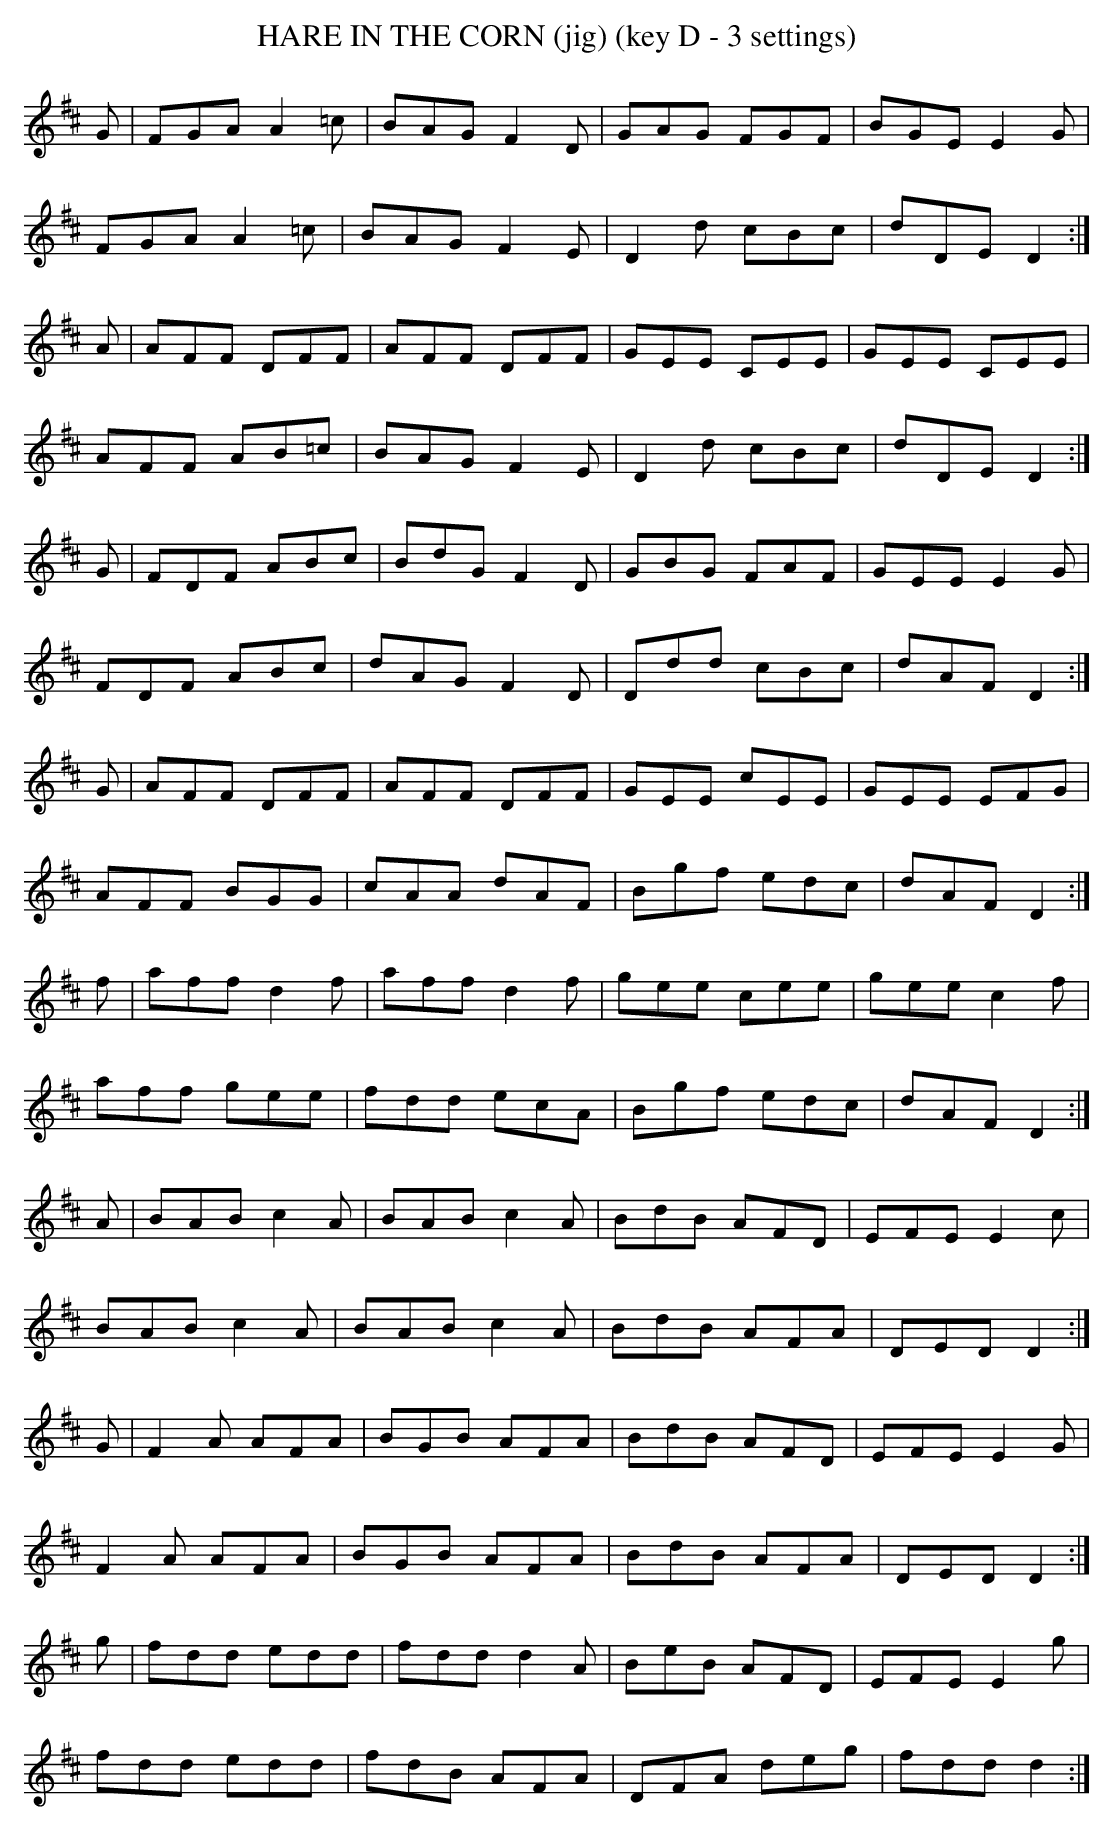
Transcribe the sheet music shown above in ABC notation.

X:1
T:HARE IN THE CORN (jig) (key D - 3 settings)
K:D
G|FGA A2=c|BAG F2D|GAG FGF|BGE E2G|
FGA A2=c|BAG F2E|D2d cBc|dDE D2 :|
A|AFF DFF|AFF DFF|GEE CEE|GEE CEE|
AFF AB=c|BAG F2E|D2d cBc|dDE D2 :|
K:D
G|FDF ABc|BdG F2D|GBG FAF|GEE E2G|
FDF ABc|dAG F2D|Ddd cBc|dAF D2 :|
G|AFF DFF|AFF DFF|GEE cEE|GEE EFG|
AFF BGG|cAA dAF|Bgf edc|dAF D2 :|
f|aff d2f|aff d2f|gee cee|gee c2f|
aff gee|fdd ecA|Bgf edc|dAF D2 :|
K:D
A|BAB c2A|BAB c2A|BdB AFD|EFE E2c|
BAB c2A|BAB c2A|BdB AFA|DED D2 :|
G|F2A AFA|BGB AFA|BdB AFD|EFE E2G|
F2A AFA|BGB AFA|BdB AFA|DED D2 :|
g|fdd edd|fdd d2A|BeB AFD|EFE E2g|
fdd edd|fdB AFA|DFA deg|fdd d2 :|
